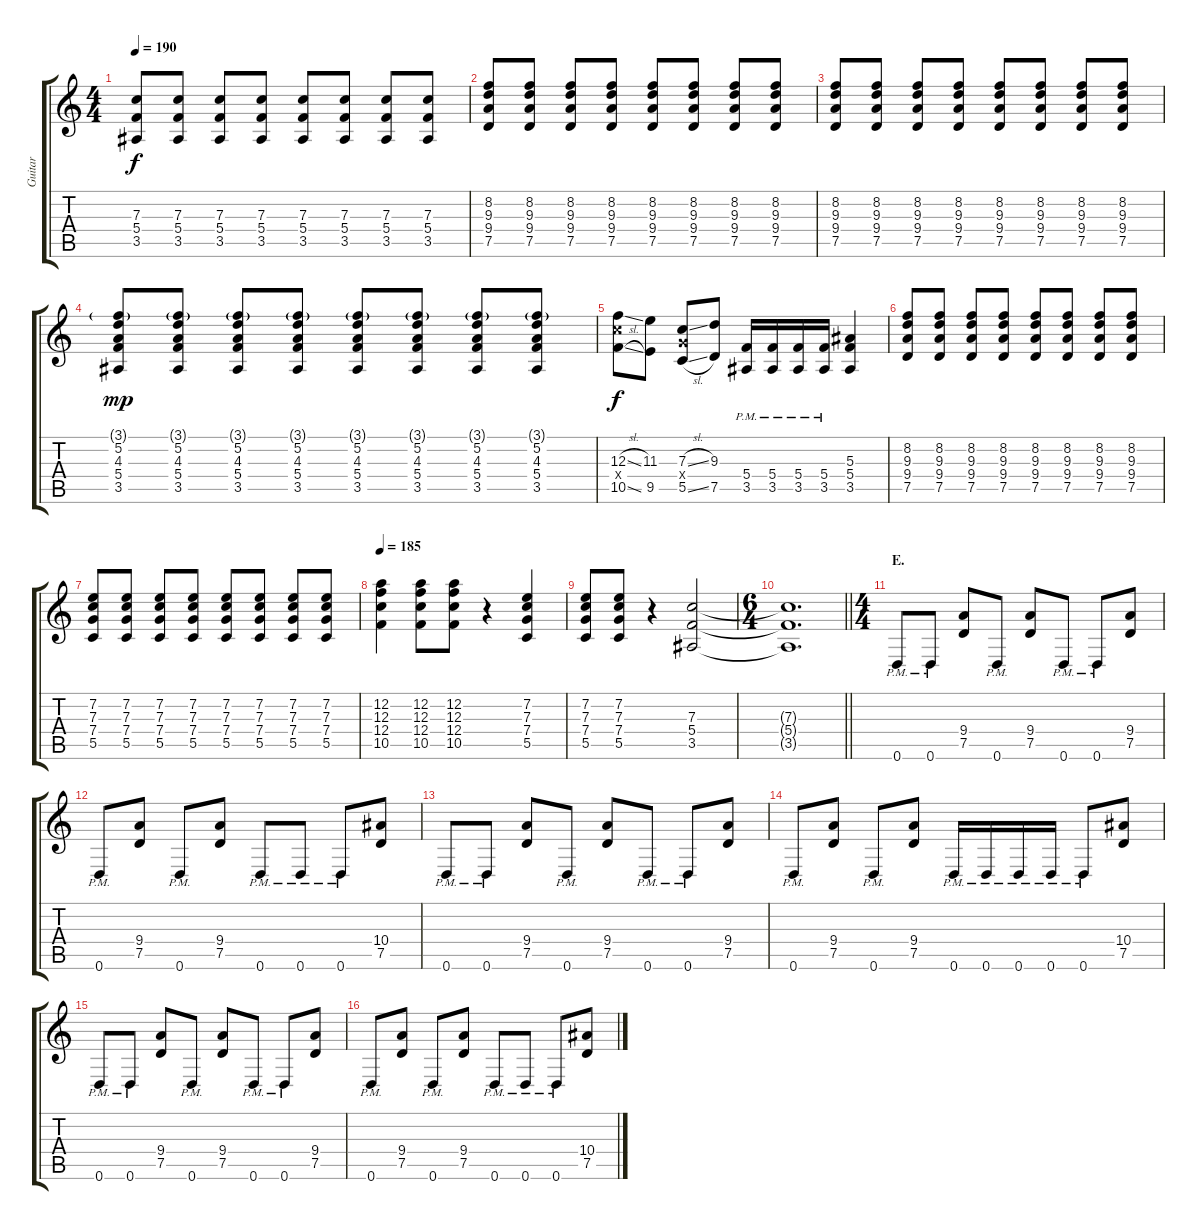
\track ("Guitar" "Guitar") {instrument distortionguitar}
\staff {score tabs}
\tuning (D4 A3 F3 C3 G2 D2) {hide}
\ts (4 4)
\tempo 190
\clef g2
\ks c
(7.3 5.4 3.5).8{dy f} (7.3 5.4 3.5).8 (7.3 5.4 3.5).8 (7.3 5.4 3.5).8 (7.3 5.4 3.5).8 (7.3 5.4 3.5).8 (7.3 5.4 3.5).8 (7.3 5.4 3.5).8 |
(8.2 9.3 9.4 7.5).8 (8.2 9.3 9.4 7.5).8 (8.2 9.3 9.4 7.5).8 (8.2 9.3 9.4 7.5).8 (8.2 9.3 9.4 7.5).8 (8.2 9.3 9.4 7.5).8 (8.2 9.3 9.4 7.5).8 (8.2 9.3 9.4 7.5).8 |
(8.2 9.3 9.4 7.5).8 (8.2 9.3 9.4 7.5).8 (8.2 9.3 9.4 7.5).8 (8.2 9.3 9.4 7.5).8 (8.2 9.3 9.4 7.5).8 (8.2 9.3 9.4 7.5).8 (8.2 9.3 9.4 7.5).8 (8.2 9.3 9.4 7.5).8 |
(3.1{g} 5.2 4.3 5.4 3.5).8{dy mp} (3.1{g} 5.2 4.3 5.4 3.5).8 (3.1{g} 5.2 4.3 5.4 3.5).8 (3.1{g} 5.2 4.3 5.4 3.5).8 (3.1{g} 5.2 4.3 5.4 3.5).8 (3.1{g} 5.2 4.3 5.4 3.5).8 (3.1{g} 5.2 4.3 5.4 3.5).8 (3.1{g} 5.2 4.3 5.4 3.5).8 |
(12.3{sl} 12.4{x} 10.5{sl}).8{dy f} (11.3 9.5).8 (7.3{sl} 7.4{x} 5.5{sl}).8 (9.3 7.5).8 (5.4{pm} 3.5{pm}).16 (5.4{pm} 3.5{pm}).16 (5.4{pm} 3.5{pm}).16 (5.4{pm} 3.5{pm}).16 (5.3 5.4 3.5).4 |
(8.2 9.3 9.4 7.5).8 (8.2 9.3 9.4 7.5).8 (8.2 9.3 9.4 7.5).8 (8.2 9.3 9.4 7.5).8 (8.2 9.3 9.4 7.5).8 (8.2 9.3 9.4 7.5).8 (8.2 9.3 9.4 7.5).8 (8.2 9.3 9.4 7.5).8 |
(7.2 7.3 7.4 5.5).8 (7.2 7.3 7.4 5.5).8 (7.2 7.3 7.4 5.5).8 (7.2 7.3 7.4 5.5).8 (7.2 7.3 7.4 5.5).8 (7.2 7.3 7.4 5.5).8 (7.2 7.3 7.4 5.5).8 (7.2 7.3 7.4 5.5).8 |
\tempo 185
(12.2 12.3 12.4 10.5).4 (12.2 12.3 12.4 10.5).8 (12.2 12.3 12.4 10.5).8 r.4 (7.2 7.3 7.4 5.5).4 |
(7.2 7.3 7.4 5.5).8 (7.2 7.3 7.4 5.5).8 r.4 (7.3 5.4 3.5).2 |
\ts (6 4)
\barLineRight lightlight
(7.3{t} 5.4{t} 3.5{t}).1{d} |
\ts (4 4)
\section ("" "E.")
0.6{pm}.8{volume 12} 0.6{pm}.8 (9.4 7.5).8 0.6{pm}.8 (9.4 7.5).8 0.6{pm}.8 0.6{pm}.8 (9.4 7.5).8 |
0.6{pm}.8 (9.4 7.5).8 0.6{pm}.8 (9.4 7.5).8 0.6{pm}.8 0.6{pm}.8 0.6{pm}.8 (10.4 7.5).8 |
0.6{pm}.8 0.6{pm}.8 (9.4 7.5).8 0.6{pm}.8 (9.4 7.5).8 0.6{pm}.8 0.6{pm}.8 (9.4 7.5).8 |
0.6{pm}.8 (9.4 7.5).8 0.6{pm}.8 (9.4 7.5).8 0.6{pm}.16 0.6{pm}.16 0.6{pm}.16 0.6{pm}.16 0.6{pm}.8 (10.4 7.5).8 |
0.6{pm}.8 0.6{pm}.8 (9.4 7.5).8 0.6{pm}.8 (9.4 7.5).8 0.6{pm}.8 0.6{pm}.8 (9.4 7.5).8 |
0.6{pm}.8 (9.4 7.5).8 0.6{pm}.8 (9.4 7.5).8 0.6{pm}.8 0.6{pm}.8 0.6{pm}.8 (10.4 7.5).8
